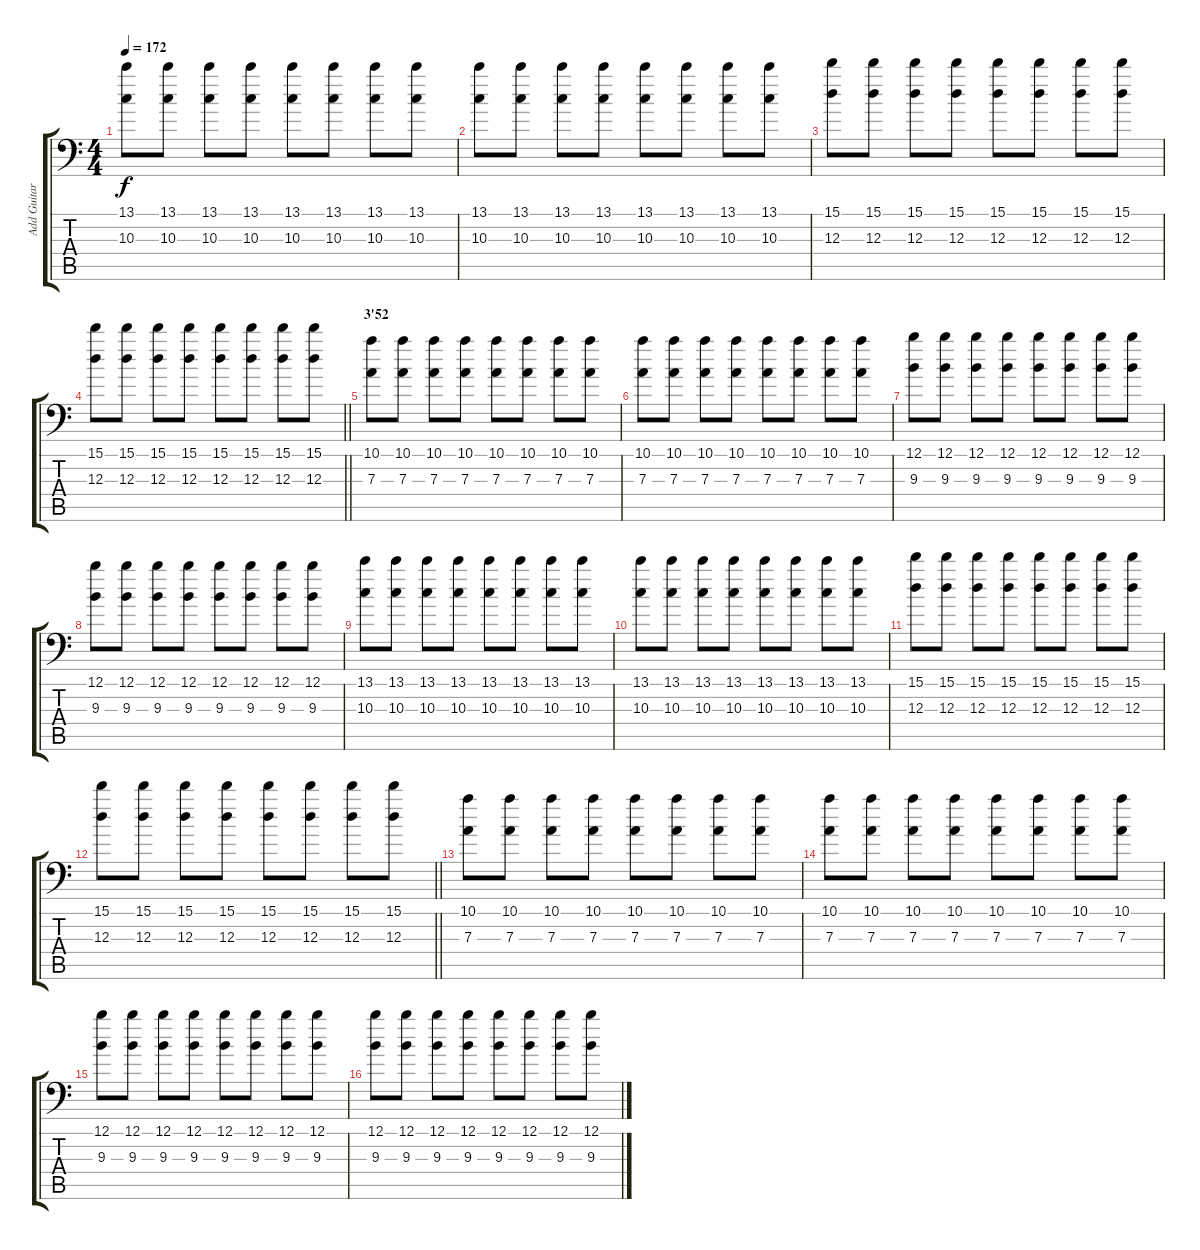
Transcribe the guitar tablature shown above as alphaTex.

\track ("Add Guitar" "Add Guitar") {instrument overdrivenguitar}
\staff {score tabs}
\tuning (B3 Gb3 D3 A2 E2 A1) {hide}
\ts (4 4)
\tempo 172
\clef f4
\ks c
(13.1 10.3).8{dy f} (13.1 10.3).8 (13.1 10.3).8 (13.1 10.3).8 (13.1 10.3).8 (13.1 10.3).8 (13.1 10.3).8 (13.1 10.3).8 |
(13.1 10.3).8 (13.1 10.3).8 (13.1 10.3).8 (13.1 10.3).8 (13.1 10.3).8 (13.1 10.3).8 (13.1 10.3).8 (13.1 10.3).8 |
(15.1 12.3).8 (15.1 12.3).8 (15.1 12.3).8 (15.1 12.3).8 (15.1 12.3).8 (15.1 12.3).8 (15.1 12.3).8 (15.1 12.3).8 |
\barLineRight lightlight
(15.1 12.3).8 (15.1 12.3).8 (15.1 12.3).8 (15.1 12.3).8 (15.1 12.3).8 (15.1 12.3).8 (15.1 12.3).8 (15.1 12.3).8 |
\section ("" "3'52")
(10.1 7.3).8 (10.1 7.3).8 (10.1 7.3).8 (10.1 7.3).8 (10.1 7.3).8 (10.1 7.3).8 (10.1 7.3).8 (10.1 7.3).8 |
(10.1 7.3).8 (10.1 7.3).8 (10.1 7.3).8 (10.1 7.3).8 (10.1 7.3).8 (10.1 7.3).8 (10.1 7.3).8 (10.1 7.3).8 |
(12.1 9.3).8 (12.1 9.3).8 (12.1 9.3).8 (12.1 9.3).8 (12.1 9.3).8 (12.1 9.3).8 (12.1 9.3).8 (12.1 9.3).8 |
(12.1 9.3).8 (12.1 9.3).8 (12.1 9.3).8 (12.1 9.3).8 (12.1 9.3).8 (12.1 9.3).8 (12.1 9.3).8 (12.1 9.3).8 |
(13.1 10.3).8 (13.1 10.3).8 (13.1 10.3).8 (13.1 10.3).8 (13.1 10.3).8 (13.1 10.3).8 (13.1 10.3).8 (13.1 10.3).8 |
(13.1 10.3).8 (13.1 10.3).8 (13.1 10.3).8 (13.1 10.3).8 (13.1 10.3).8 (13.1 10.3).8 (13.1 10.3).8 (13.1 10.3).8 |
(15.1 12.3).8 (15.1 12.3).8 (15.1 12.3).8 (15.1 12.3).8 (15.1 12.3).8 (15.1 12.3).8 (15.1 12.3).8 (15.1 12.3).8 |
\barLineRight lightlight
(15.1 12.3).8 (15.1 12.3).8 (15.1 12.3).8 (15.1 12.3).8 (15.1 12.3).8 (15.1 12.3).8 (15.1 12.3).8 (15.1 12.3).8 |
(10.1 7.3).8 (10.1 7.3).8 (10.1 7.3).8 (10.1 7.3).8 (10.1 7.3).8 (10.1 7.3).8 (10.1 7.3).8 (10.1 7.3).8 |
(10.1 7.3).8 (10.1 7.3).8 (10.1 7.3).8 (10.1 7.3).8 (10.1 7.3).8 (10.1 7.3).8 (10.1 7.3).8 (10.1 7.3).8 |
(12.1 9.3).8 (12.1 9.3).8 (12.1 9.3).8 (12.1 9.3).8 (12.1 9.3).8 (12.1 9.3).8 (12.1 9.3).8 (12.1 9.3).8 |
(12.1 9.3).8 (12.1 9.3).8 (12.1 9.3).8 (12.1 9.3).8 (12.1 9.3).8 (12.1 9.3).8 (12.1 9.3).8 (12.1 9.3).8
